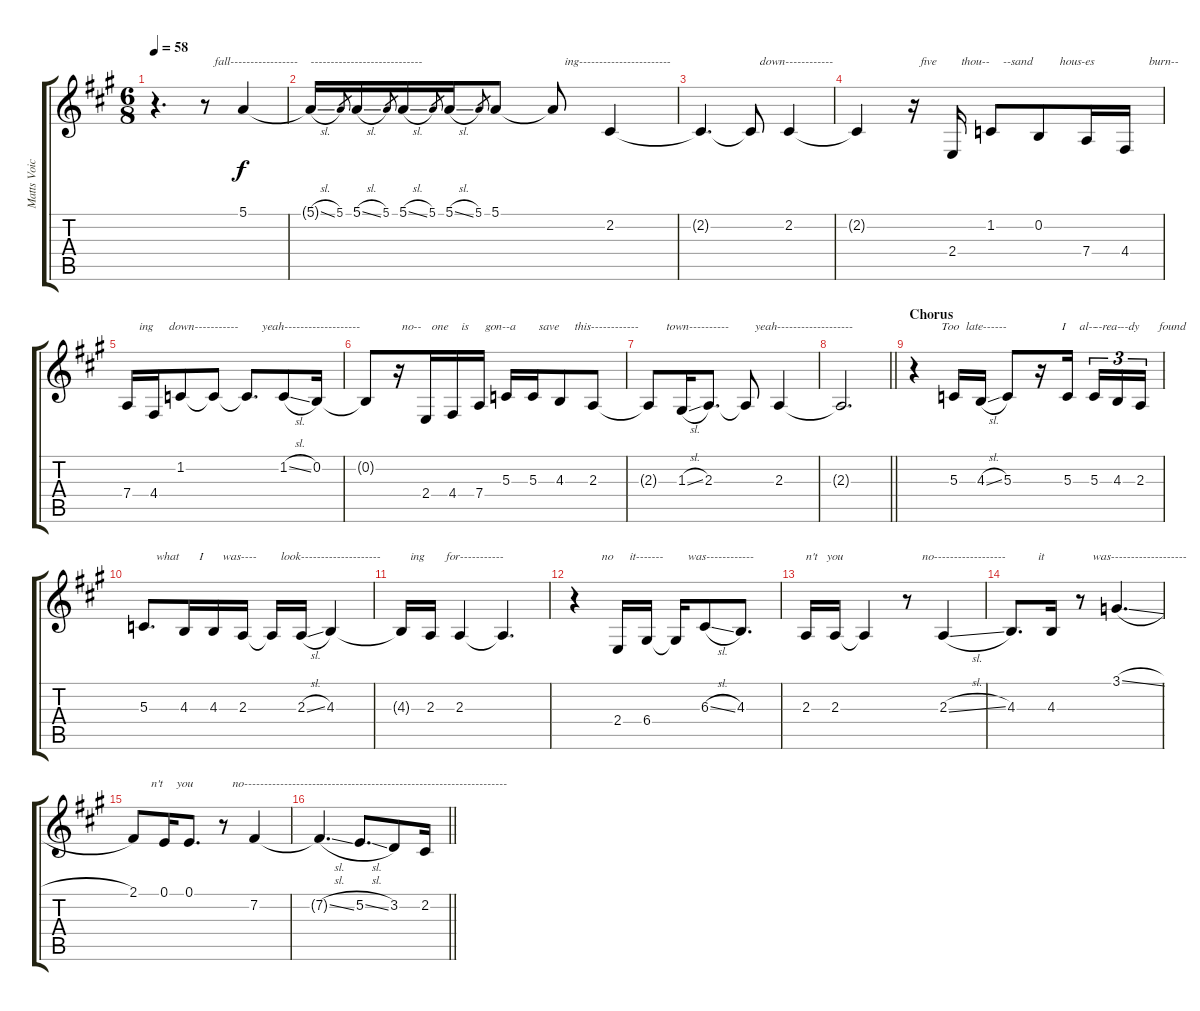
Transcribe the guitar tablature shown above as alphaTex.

\track ("Matts Voice" "Matts Voic") {mute instrument voiceoohs}
\staff {score tabs}
\tuning (E4 B3 G3 D3 A2 E2) {hide}
\ts (6 8)
\tempo 58
\clef g2
\ks a
r.4{d dy f} r.8{txt "   fall-----------------"} 5.1.4 |
5.1{sl t}.16{txt "----------------------------"} 5.1.8{gr} 5.1{sl}.16 5.1.8{gr} 5.1{sl}.16 5.1.8{gr} 5.1{sl}.16 5.1.8{gr} 5.1.8 5.1{t}.8{txt "    ing-----------------------"} 2.2.4 |
2.2{t}.4{d} 2.2{t}.8{txt "   down------------"} 2.2.4 |
2.2{t}.4 r.16{txt "  five"} 2.4.16{txt "   thou--"} 1.2.8{txt "    --sand"} 0.2.8{txt "       hous-es"} 7.4.16 4.4.16{txt "        burn--"} |
7.4.16{txt "    ing"} 4.4.16{txt "     down-----------"} 1.2.8 1.2{t}.8 1.2{t}.8{d txt "     yeah-------------------"} 1.2{sl}.8 0.2.16 |
0.2{t}.8 r.16{txt " no--"} 2.4.16{txt "  one"} 4.4.16{txt "   is"} 7.4.16{txt "  gon--a"} 5.3.16 5.3.16{txt "  save"} 4.3.8{txt "     this------------"} 2.3.8 |
2.3{t}.8{txt "      town----------"} 1.3{sl}.16 2.3.8{d} 2.3{t}.8{txt "   yeah-------------------"} 2.3.4 |
\barLineRight lightlight
2.3{t}.2{d} |
\section ("" "Chorus")
r.4{txt "         Too"} 5.3.16{txt "    late------"} 4.3{sl}.16 5.3.8 r.16{txt "       I"} 5.3.16{txt "    al--" beam splitsecondary} 5.3.16{tu (3 2) txt "--rea-"} 4.3.16{tu (3 2) txt " --dy"} 2.3.16{tu (3 2) txt "      found"} |
5.3.8{d txt "    what"} 4.3.16{txt "     I"} 4.3.16{txt "   was----"} 2.3.16 2.3{t}.16{txt "   look--------------------"} 2.3{sl}.16 4.3.4 |
4.3{t}.16{txt "   ing"} 2.3.16{txt "     for-----------"} 2.3.4 2.3{t}.4{d} |
r.4{txt "         no"} 2.4.16{txt "    it-------"} 6.4.16 6.4{t}.16{txt "    was------------"} 6.3{sl}.8 4.3.8{d} |
2.3.16{txt "n't   you"} 2.3.16 2.3{t}.4 r.8{txt "     no------------------"} 2.3{sl}.4 |
4.3.8{d txt "         it"} 4.3.16 r.8{txt "    was-------------------"} 3.1{sl}.4{d} |
2.1.8{txt "      n't"} 0.1.16{txt "    you"} 0.1.8{d} r.8{txt "   no-------------------"} 7.2.4 |
\barLineRight lightlight
7.2{sl t}.4{d txt "-----------------------------------------------"} 5.2{sl}.8{d} 3.2.8 2.2.16
